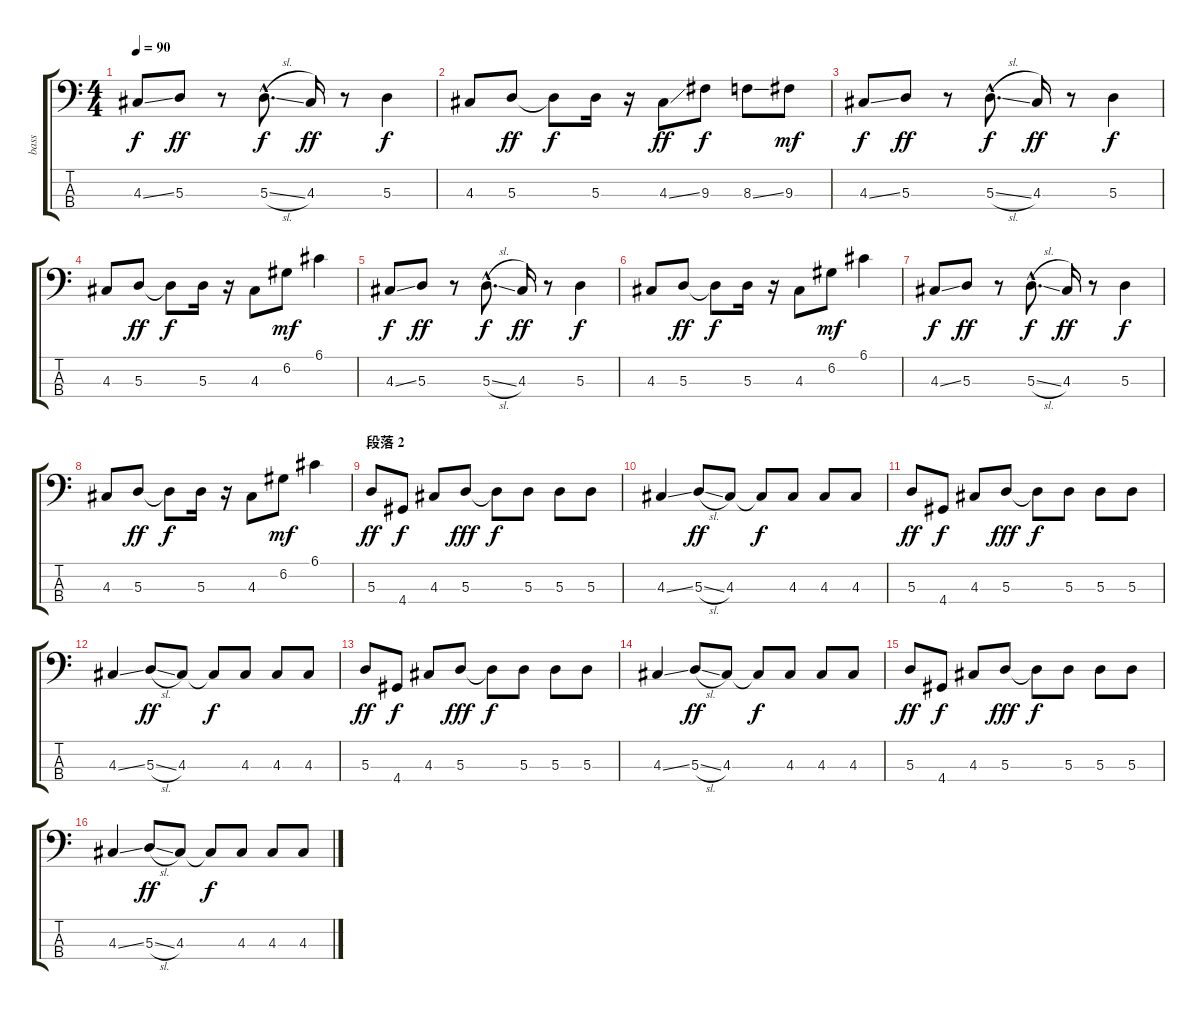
\track ("bass" "bass") {instrument electricbassfinger}
\staff {score tabs}
\tuning (G2 D2 A1 E1) {hide}
\ts (4 4)
\tempo 90
\clef f4
\ks c
4.3{ss}.8{dy f} 5.3.8{dy ff} r.8 5.3{sl hac}.8{d dy f} 4.3.16{dy ff} r.8 5.3.4{dy f} |
4.3.8 5.3.8{dy ff} 5.3{t}.8{dy f} 5.3.16 r.16 4.3{ss}.8{dy ff} 9.3.8{dy f} 8.3{ss}.8 9.3.8{dy mf} |
4.3{ss}.8{dy f} 5.3.8{dy ff} r.8 5.3{sl hac}.8{d dy f} 4.3.16{dy ff} r.8 5.3.4{dy f} |
4.3.8 5.3.8{dy ff} 5.3{t}.8{dy f} 5.3.16 r.16 4.3.8 6.2.8{dy mf} 6.1.4 |
4.3{ss}.8{dy f} 5.3.8{dy ff} r.8 5.3{sl hac}.8{d dy f} 4.3.16{dy ff} r.8 5.3.4{dy f} |
4.3.8 5.3.8{dy ff} 5.3{t}.8{dy f} 5.3.16 r.16 4.3.8 6.2.8{dy mf} 6.1.4 |
4.3{ss}.8{dy f} 5.3.8{dy ff} r.8 5.3{sl hac}.8{d dy f} 4.3.16{dy ff} r.8 5.3.4{dy f} |
4.3.8 5.3.8{dy ff} 5.3{t}.8{dy f} 5.3.16 r.16 4.3.8 6.2.8{dy mf} 6.1.4 |
\section ("" "段落 2")
5.3.8{dy ff} 4.4.8{dy f} 4.3.8 5.3.8{dy fff} 5.3{t}.8{dy f} 5.3.8 5.3.8 5.3.8 |
4.3{ss}.4 5.3{sl}.8{dy ff} 4.3.8 4.3{t}.8{dy f} 4.3.8 4.3.8 4.3.8 |
5.3.8{dy ff} 4.4.8{dy f} 4.3.8 5.3.8{dy fff} 5.3{t}.8{dy f} 5.3.8 5.3.8 5.3.8 |
4.3{ss}.4 5.3{sl}.8{dy ff} 4.3.8 4.3{t}.8{dy f} 4.3.8 4.3.8 4.3.8 |
5.3.8{dy ff} 4.4.8{dy f} 4.3.8 5.3.8{dy fff} 5.3{t}.8{dy f} 5.3.8 5.3.8 5.3.8 |
4.3{ss}.4 5.3{sl}.8{dy ff} 4.3.8 4.3{t}.8{dy f} 4.3.8 4.3.8 4.3.8 |
5.3.8{dy ff} 4.4.8{dy f} 4.3.8 5.3.8{dy fff} 5.3{t}.8{dy f} 5.3.8 5.3.8 5.3.8 |
4.3{ss}.4 5.3{sl}.8{dy ff} 4.3.8 4.3{t}.8{dy f} 4.3.8 4.3.8 4.3.8
